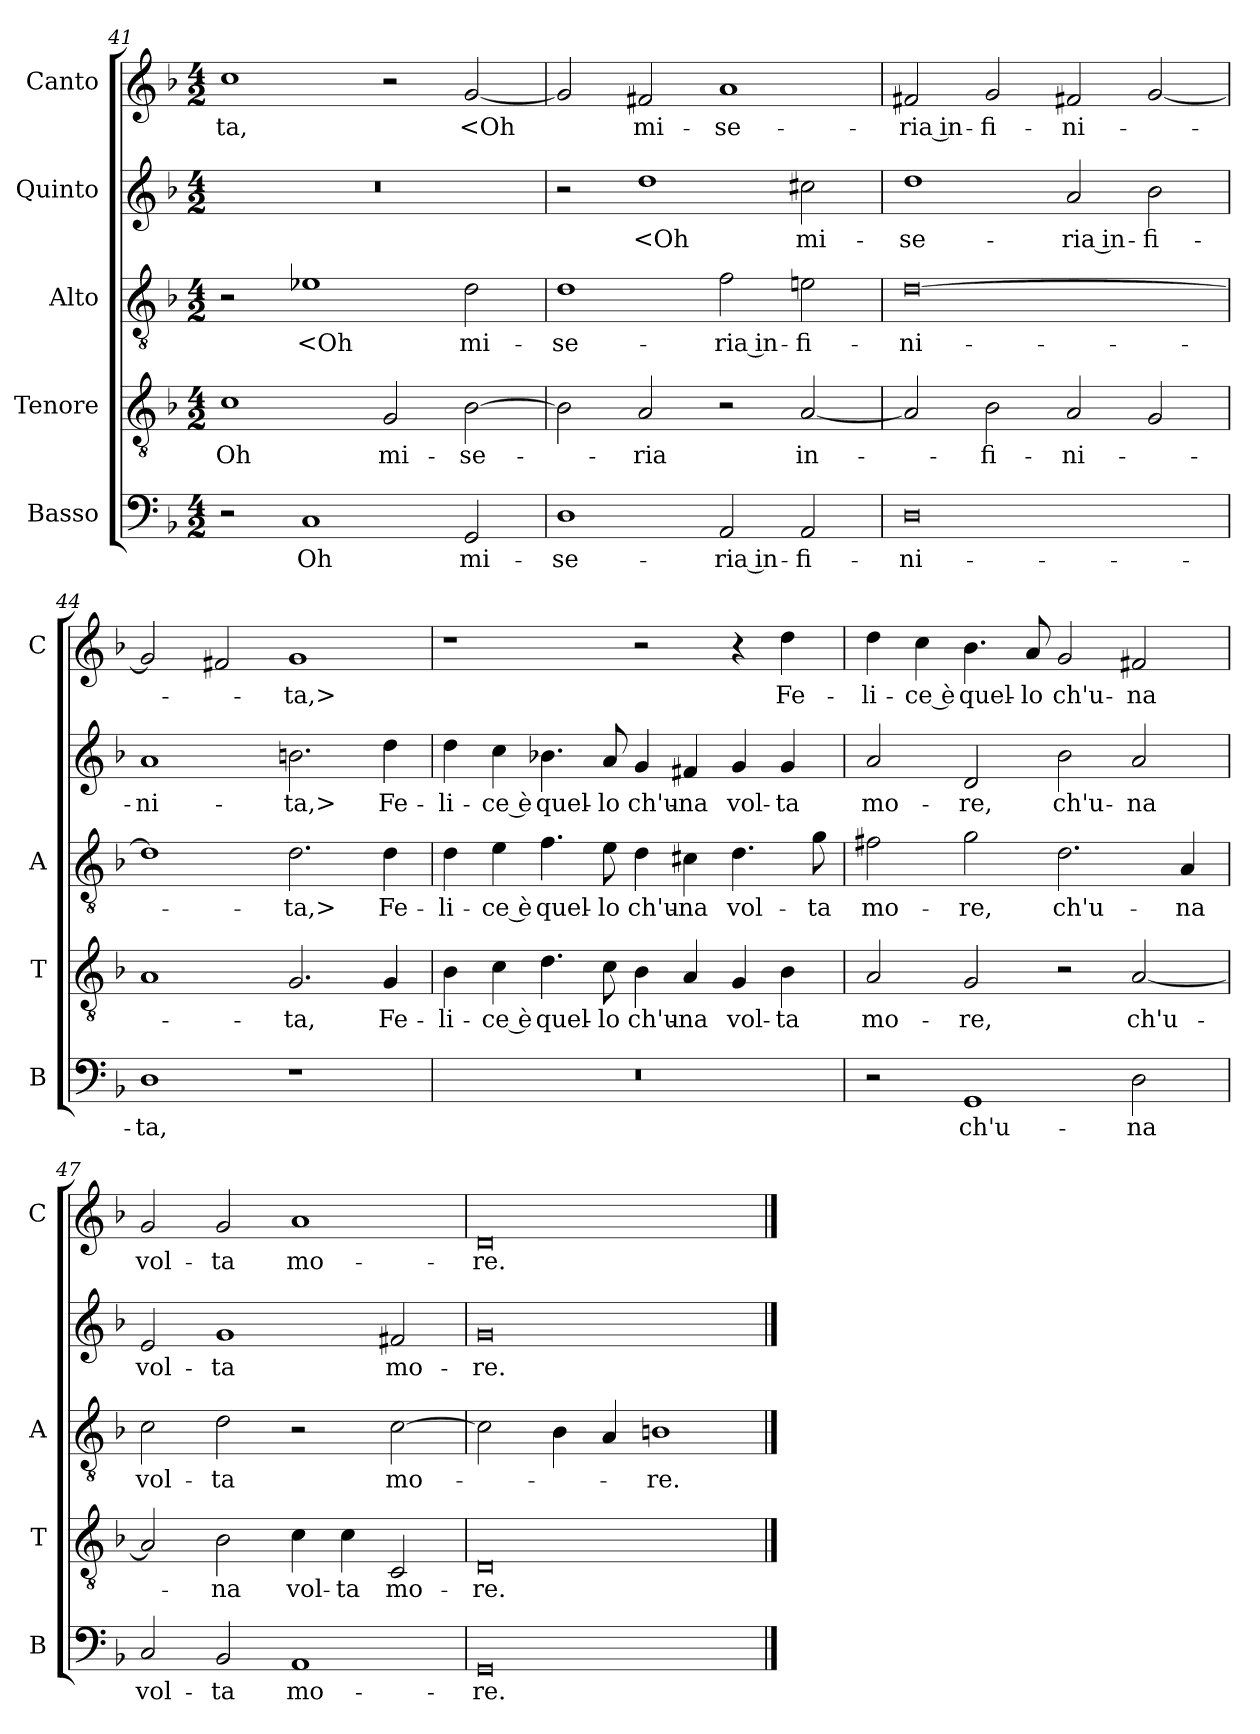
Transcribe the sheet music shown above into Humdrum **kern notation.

**kern	**text	**kern	**text	**kern	**text	**kern	**text	**kern	**text
*part5	*part5	*part4	*part4	*part3	*part3	*part2	*part2	*part1	*part1
*staff5	*staff5	*staff4	*staff4	*staff3	*staff3	*staff2	*staff2	*staff1	*staff1
*I"Basso	*	*I"Tenore	*	*I"Alto	*	*I"Quinto	*	*I"Canto	*
*I'B	*	*I'T	*	*I'A	*	*	*	*I'C	*
*clefF4	*	*clefGv2	*	*clefGv2	*	*clefG2	*	*clefG2	*
*k[b-]	*	*k[b-]	*	*k[b-]	*	*k[b-]	*	*k[b-]	*
*F:	*	*F:	*	*F:	*	*F:	*	*F:	*
*M4/2	*	*M4/2	*	*M4/2	*	*M4/2	*	*M4/2	*
=41	=41	=41	=41	=41	=41	=41	=41	=41	=41
2r	.	1c	Oh	2r	.	0r	.	1cc	-ta,
1C	Oh	.	.	1e-X	<Oh	.	.	.	.
.	.	2G	mi-	.	.	.	.	2r	.
2GG	mi-	[2B-	-se-	2d	mi-	.	.	[2g	<Oh
=42	=42	=42	=42	=42	=42	=42	=42	=42	=42
1D	-se-	2B-]	.	1d	-se-	2r	.	2g]	.
.	.	2A	-ria	.	.	1dd	<Oh	2f#X	mi-
2AA	-ria in-	2r	.	2f	-ria in-	.	.	1a	-se-
2AA	-fi-	[2A	in-	2en	-fi-	2cc#X	mi-	.	.
=43	=43	=43	=43	=43	=43	=43	=43	=43	=43
0D	-ni-	2A]	.	[0d	-ni-	1dd	-se-	2f#X	-ria in-
.	.	2B-	-fi-	.	.	.	.	2g	-fi-
.	.	2A	-ni-	.	.	2a	-ria in-	2f#X	-ni-
.	.	2G	.	.	.	2b-	-fi-	[2g	.
=44	=44	=44	=44	=44	=44	=44	=44	=44	=44
1D	-ta,	1A	.	1d]	.	1a	-ni-	2g]	.
.	.	.	.	.	.	.	.	2f#X	.
1r	.	2.G	-ta,	2.d	-ta,>	2.bn	-ta,>	1g	-ta,>
.	.	4G	Fe-	4d	Fe-	4dd	Fe-	.	.
=45	=45	=45	=45	=45	=45	=45	=45	=45	=45
0r	.	4B-	-li-	4d	-li-	4dd	-li-	1r	.
.	.	4c	-ce è	4e	-ce è	4cc	-ce è	.	.
.	.	4.d	quel-	4.f	quel-	4.b-X	quel-	.	.
.	.	8c	-lo	8e	-lo	8a	-lo	.	.
.	.	4B-	ch'u-	4d	ch'u-	4g	ch'u-	2r	.
.	.	4A	-na	4c#X	-na	4f#X	-na	.	.
.	.	4G	vol-	4.d	vol-	4g	vol-	4r	.
.	.	4B-	-ta	.	.	4g	-ta	4dd	Fe-
.	.	.	.	8g	-ta	.	.	.	.
=46	=46	=46	=46	=46	=46	=46	=46	=46	=46
2r	.	2A	mo-	2f#X	mo-	2a	mo-	4dd	-li-
.	.	.	.	.	.	.	.	4cc	-ce è
1GG	ch'u-	2G	-re,	2g	-re,	2d	-re,	4.b-	quel-
.	.	.	.	.	.	.	.	8a	-lo
.	.	2r	.	2.d	ch'u-	2b-	ch'u-	2g	ch'u-
2D	-na	[2A	ch'u-	.	.	2a	-na	2f#X	-na
.	.	.	.	4A	-na	.	.	.	.
=47	=47	=47	=47	=47	=47	=47	=47	=47	=47
2C	vol-	2A]	.	2c	vol-	2e	vol-	2g	vol-
2BB-	-ta	2B-	-na	2d	-ta	1g	-ta	2g	-ta
1AA	mo-	4c	vol-	2r	.	.	.	1a	mo-
.	.	4c	-ta	.	.	.	.	.	.
.	.	2C	mo-	[2c	mo-	2f#X	mo-	.	.
=48	=48	=48	=48	=48	=48	=48	=48	=48	=48
0GG	-re.	0D	-re.	2c]	.	0g	-re.	0d	-re.
.	.	.	.	4B-	.	.	.	.	.
.	.	.	.	4A	.	.	.	.	.
.	.	.	.	1Bn	-re.	.	.	.	.
==	==	==	==	==	==	==	==	==	==
*-	*-	*-	*-	*-	*-	*-	*-	*-	*-
